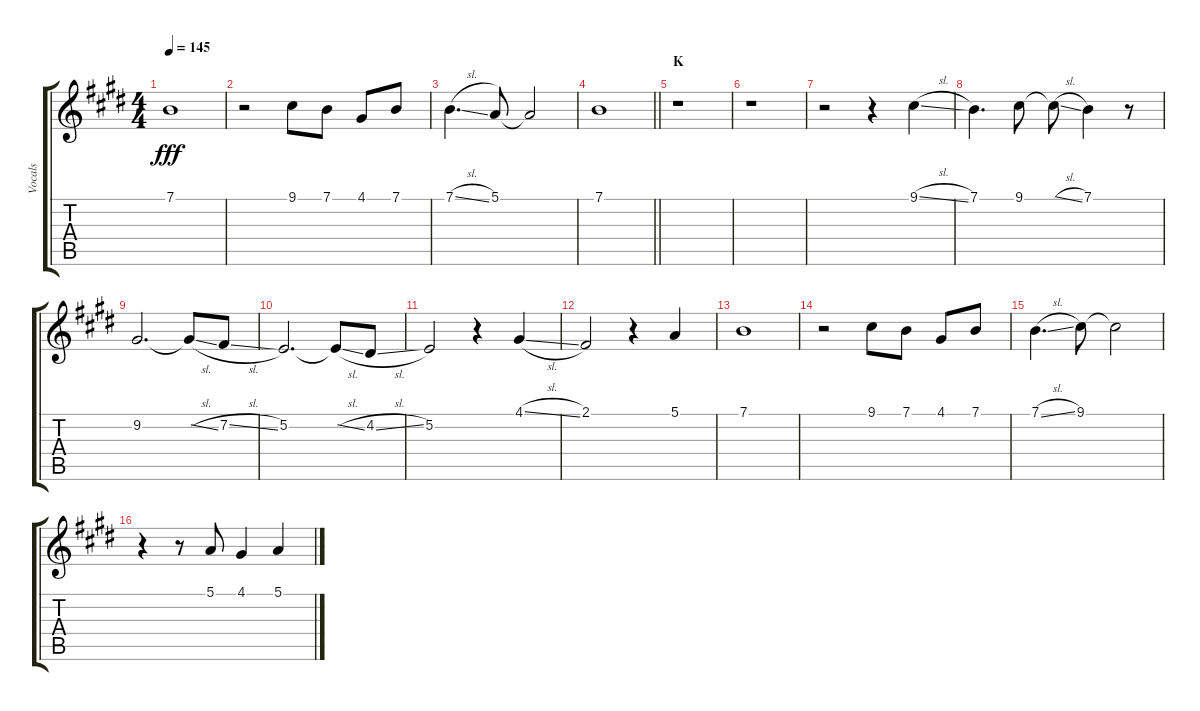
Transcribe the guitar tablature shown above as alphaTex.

\track ("Vocals" "Vocals") {instrument voiceoohs}
\staff {score tabs}
\tuning (E4 B3 G3 D3 A2 E2) {hide}
\ts (4 4)
\tempo 145
\clef g2
\ks e
7.1.1{dy fff} |
r.2 9.1.8 7.1.8 4.1.8 7.1.8 |
7.1{sl}.4{d} 5.1.8 5.1{t}.2 |
\barLineRight lightlight
7.1.1 |
\section ("" "K")
r.1 |
r.1 |
r.2 r.4 9.1{sl}.4 |
7.1.4{d} 9.1.8 9.1{sl t}.8 7.1.4 r.8 |
9.2.2{d} 9.2{sl t}.8 7.2{sl}.8 |
5.2.2{d} 5.2{sl t}.8 4.2{sl}.8 |
5.2.2 r.4 4.1{sl}.4 |
2.1.2 r.4 5.1.4 |
7.1.1 |
r.2 9.1.8 7.1.8 4.1.8 7.1.8 |
7.1{sl}.4{d} 9.1.8 9.1{t}.2 |
r.4 r.8 5.1.8 4.1.4 5.1.4
